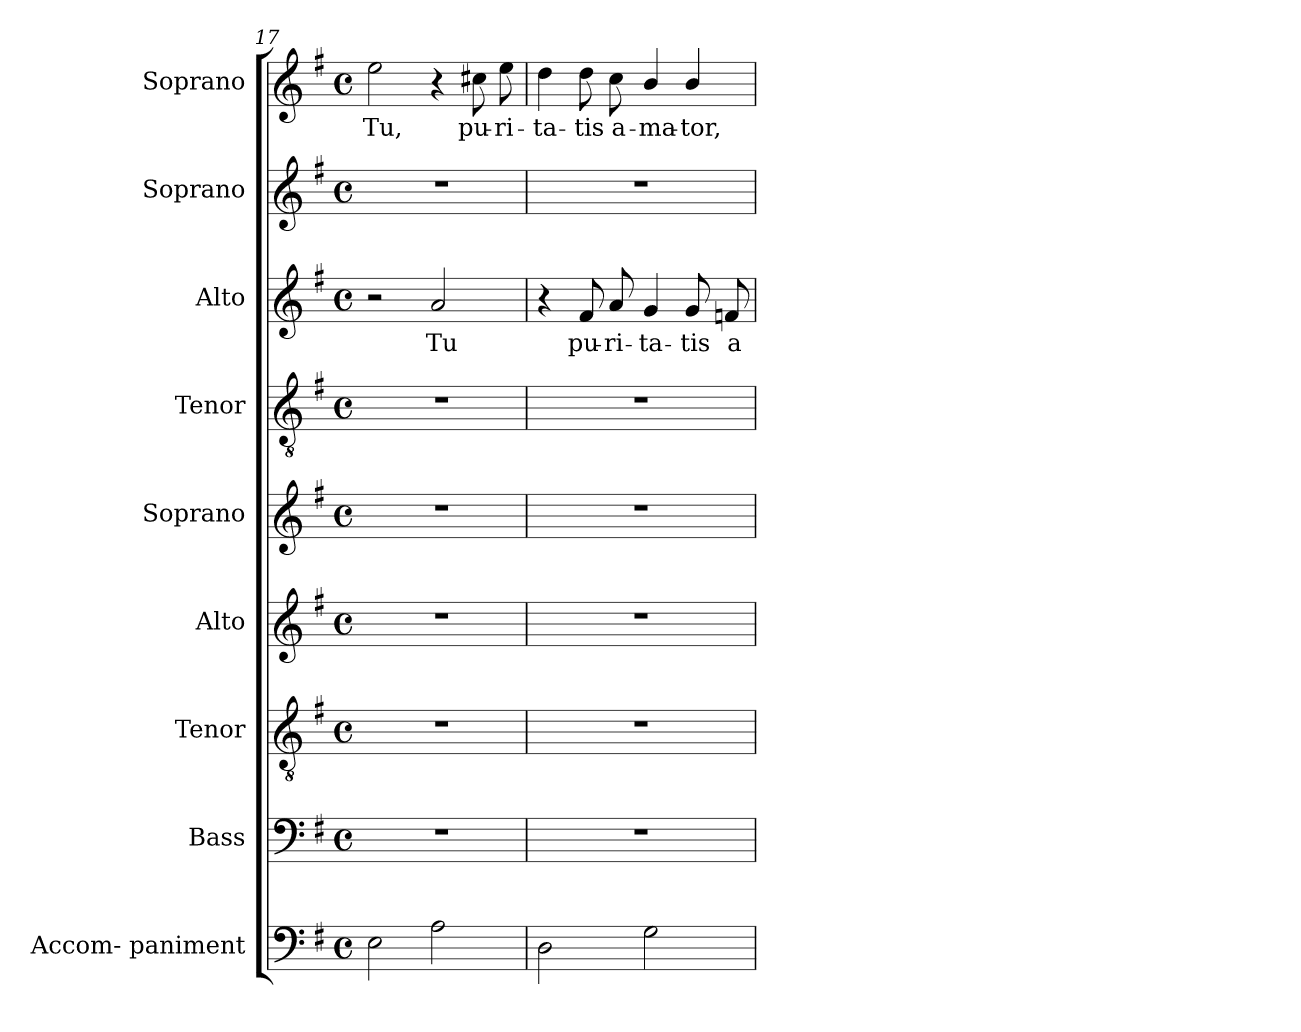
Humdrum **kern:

**kern	**kern	**kern	**kern	**kern	**kern	**kern	**text	**kern	**kern	**text
*part9	*part8	*part7	*part6	*part5	*part4	*part3	*part3	*part2	*part1	*part1
*staff9	*staff8	*staff7	*staff6	*staff5	*staff4	*staff3	*staff3	*staff2	*staff1	*staff1
*I"Accom- paniment	*I"Bass	*I"Tenor	*I"Alto	*I"Soprano	*I"Tenor	*I"Alto	*	*I"Soprano	*I"Soprano	*
*I'Acc.	*I'B.	*I'T.	*I'A.	*I'S.	*I'T.	*I'A.	*	*I'S.	*I'S.	*
*clefF4	*clefF4	*clefGv2	*clefG2	*clefG2	*clefGv2	*clefG2	*	*clefG2	*clefG2	*
*	*	*ITrd7c12	*	*	*ITrd7c12	*	*	*	*	*
*k[f#]	*k[f#]	*k[f#]	*k[f#]	*k[f#]	*k[f#]	*k[f#]	*	*k[f#]	*k[f#]	*
*G:	*G:	*G:	*G:	*G:	*G:	*G:	*	*G:	*G:	*
*M4/4	*M4/4	*M4/4	*M4/4	*M4/4	*M4/4	*M4/4	*	*M4/4	*M4/4	*
*met(c)	*met(c)	*met(c)	*met(c)	*met(c)	*met(c)	*met(c)	*	*met(c)	*met(c)	*
=17	=17	=17	=17	=17	=17	=17	=17	=17	=17	=17
!	!	!	!	!	!	!	!	!	!	!LO:LY:b:color=#000000
2Ei\	1r	1r	1r	1r	1r	2r	.	1r	2eei\	Tu,
!	!	!	!	!	!	!	!LO:LY:b:color=#000000	!	!	!
2Ai\	.	.	.	.	.	2ai/	Tu	.	4r	.
!	!	!	!	!	!	!	!	!	!	!LO:LY:b:color=#000000
.	.	.	.	.	.	.	.	.	8cc#Xi\	pu-
!	!	!	!	!	!	!	!	!	!	!LO:LY:b:color=#000000
.	.	.	.	.	.	.	.	.	8eei\	-ri-
=18	=18	=18	=18	=18	=18	=18	=18	=18	=18	=18
!	!	!	!	!	!	!	!	!	!	!LO:LY:b:color=#000000
2Di\	1r	1r	1r	1r	1r	4r	.	1r	4ddi\	-ta-
!	!	!	!	!	!	!	!LO:LY:b:color=#000000	!	!	!
!	!	!	!	!	!	!	!	!	!	!LO:LY:b:color=#000000
.	.	.	.	.	.	8f#i/	pu-	.	8ddi\	-tis
!	!	!	!	!	!	!	!LO:LY:b:color=#000000	!	!	!
!	!	!	!	!	!	!	!	!	!	!LO:LY:b:color=#000000
.	.	.	.	.	.	8ai/	-ri-	.	8cci\	a-
!	!	!	!	!	!	!	!LO:LY:b:color=#000000	!	!	!
!	!	!	!	!	!	!	!	!	!	!LO:LY:b:color=#000000
2Gi\	.	.	.	.	.	4gi/	-ta-	.	4bi/	-ma-
!	!	!	!	!	!	!	!LO:LY:b:color=#000000	!	!	!
!	!	!	!	!	!	!	!	!	!	!LO:LY:b:color=#000000
.	.	.	.	.	.	8gi/	-tis	.	4bi/	-tor,
!	!	!	!	!	!	!	!LO:LY:b:color=#000000	!	!	!
.	.	.	.	.	.	8fni/	a-	.	.	.
=	=	=	=	=	=	=	=	=	=	=
*-	*-	*-	*-	*-	*-	*-	*-	*-	*-	*-
